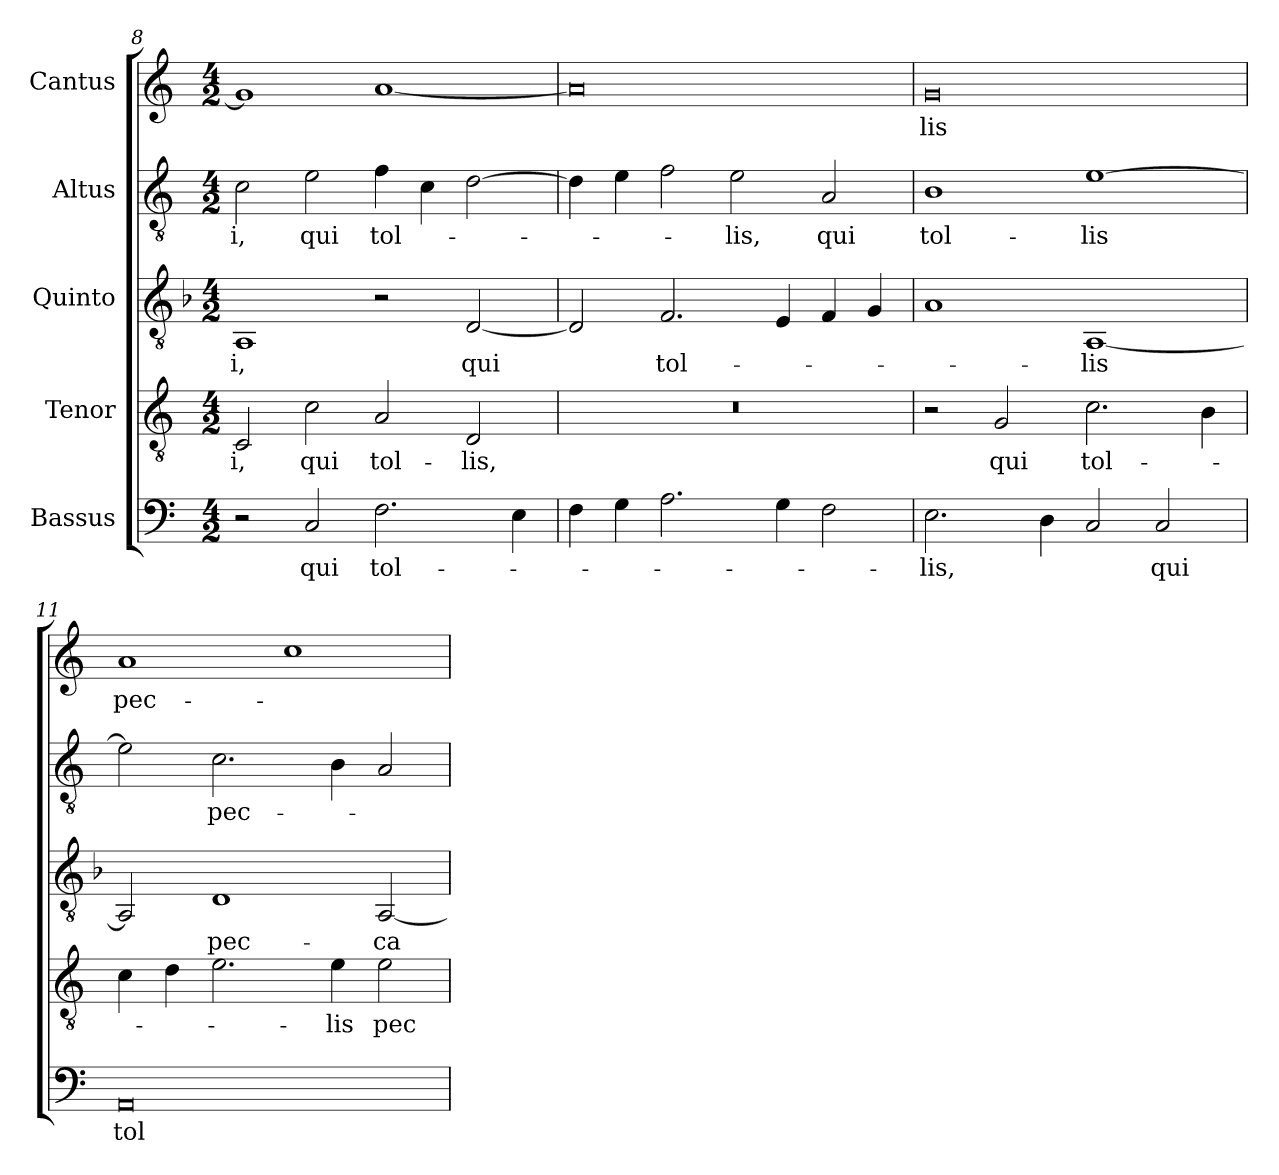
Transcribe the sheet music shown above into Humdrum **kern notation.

**kern	**text	**kern	**text	**kern	**text	**kern	**text	**kern	**text
*part5	*part5	*part4	*part4	*part3	*part3	*part2	*part2	*part1	*part1
*staff5	*staff5	*staff4	*staff4	*staff3	*staff3	*staff2	*staff2	*staff1	*staff1
*I"Bassus	*	*I"Tenor	*	*I"Quinto	*	*I"Altus	*	*I"Cantus	*
*clefF4	*	*clefGv2	*	*clefGv2	*	*clefGv2	*	*clefG2	*
*	*	*	*	*ITrd-4c-7	*	*	*	*	*
*k[]	*	*k[]	*	*k[]	*	*k[]	*	*k[]	*
*C:	*	*C:	*	*C:	*	*C:	*	*C:	*
*M4/2	*	*M4/2	*	*M4/2	*	*M4/2	*	*M4/2	*
=8	=8	=8	=8	=8	=8	=8	=8	=8	=8
!	!	!	!LO:LY:b:color=#000000	!	!	!	!	!	!
!	!	!	!	!	!LO:LY:b:color=#000000	!	!	!	!
!	!	!	!	!	!	!	!LO:LY:b:color=#000000	!	!
2r	.	2Ci/	-i,	1Ei	-i,	2ci\	-i,	1gi]	.
!	!LO:LY:b:color=#000000	!	!	!	!	!	!	!	!
!	!	!	!LO:LY:b:color=#000000	!	!	!	!	!	!
!	!	!	!	!	!	!	!LO:LY:b:color=#000000	!	!
2Ci/	qui	2ci\	qui	.	.	2ei\	qui	.	.
!	!LO:LY:b:color=#000000	!	!	!	!	!	!	!	!
!	!	!	!LO:LY:b:color=#000000	!	!	!	!	!	!
!	!	!	!	!	!	!	!LO:LY:b:color=#000000	!	!
2.Fi\	tol-	2Ai/	tol-	2r	.	4fi\	tol-	[<1ai	.
.	.	.	.	.	.	4ci\	.	.	.
!	!	!	!LO:LY:b:color=#000000	!	!	!	!	!	!
!	!	!	!	!	!LO:LY:b:color=#000000	!	!	!	!
.	.	2Di/	-lis,	[<2Ai/	qui	[>2di\	.	.	.
4Ei\	.	.	.	.	.	.	.	.	.
=9	=9	=9	=9	=9	=9	=9	=9	=9	=9
!	!	!LO:N:vis=1	!	!	!	!	!	!	!
4Fi\	.	0r	.	2Ai/]	.	4di\]	.	0ai]	.
4Gi\	.	.	.	.	.	4ei\	.	.	.
!	!	!	!	!	!LO:LY:b:color=#000000	!	!	!	!
2.Ai\	.	.	.	2.ci/	tol-	2fi\	.	.	.
!	!	!	!	!	!	!	!LO:LY:b:color=#000000	!	!
.	.	.	.	.	.	2ei\	-lis,	.	.
4Gi\	.	.	.	4Bi/	.	.	.	.	.
!	!	!	!	!	!	!	!LO:LY:b:color=#000000	!	!
2Fi\	.	.	.	4ci/	.	2Ai/	qui	.	.
.	.	.	.	4di/	.	.	.	.	.
=10	=10	=10	=10	=10	=10	=10	=10	=10	=10
!	!LO:LY:b:color=#000000	!	!	!	!	!	!	!	!
!	!	!	!	!	!	!	!LO:LY:b:color=#000000	!	!
!	!	!	!	!	!	!	!	!	!LO:LY:b:color=#000000
2.Ei\	-lis,	2r	.	1ei	.	1Bi	tol-	0gi	-lis
!	!	!	!LO:LY:b:color=#000000	!	!	!	!	!	!
.	.	2Gi/	qui	.	.	.	.	.	.
4Di\	.	.	.	.	.	.	.	.	.
!	!	!	!LO:LY:b:color=#000000	!	!	!	!	!	!
!	!	!	!	!	!LO:LY:b:color=#000000	!	!	!	!
!	!	!	!	!	!	!	!LO:LY:b:color=#000000	!	!
2Ci/	.	2.ci\	tol-	[<1Ei	-lis	[>1ei	-lis	.	.
!	!LO:LY:b:color=#000000	!	!	!	!	!	!	!	!
2Ci/	qui	.	.	.	.	.	.	.	.
.	.	4Bi\	.	.	.	.	.	.	.
!!LO:PB:g=z
=11	=11	=11	=11	=11	=11	=11	=11	=11	=11
!	!LO:LY:b:color=#000000	!	!	!	!	!	!	!	!
!	!	!	!	!	!	!	!	!	!LO:LY:b:color=#000000
0AAi	tol-	4ci\	.	2Ei/]	.	2ei\]	.	1ai	pec-
.	.	4di\	.	.	.	.	.	.	.
!	!	!	!	!	!LO:LY:b:color=#000000	!	!	!	!
!	!	!	!	!	!	!	!LO:LY:b:color=#000000	!	!
.	.	2.ei\	.	1Ai	pec-	2.ci\	pec-	.	.
.	.	.	.	.	.	.	.	1cci	.
!	!	!	!LO:LY:b:color=#000000	!	!	!	!	!	!
.	.	4ei\	-lis	.	.	4Bi\	.	.	.
!	!	!	!LO:LY:b:color=#000000	!	!	!	!	!	!
!	!	!	!	!	!LO:LY:b:color=#000000	!	!	!	!
.	.	2ei\	pec-	[<2Ei/	-ca-	2Ai/	.	.	.
=	=	=	=	=	=	=	=	=	=
*-	*-	*-	*-	*-	*-	*-	*-	*-	*-
